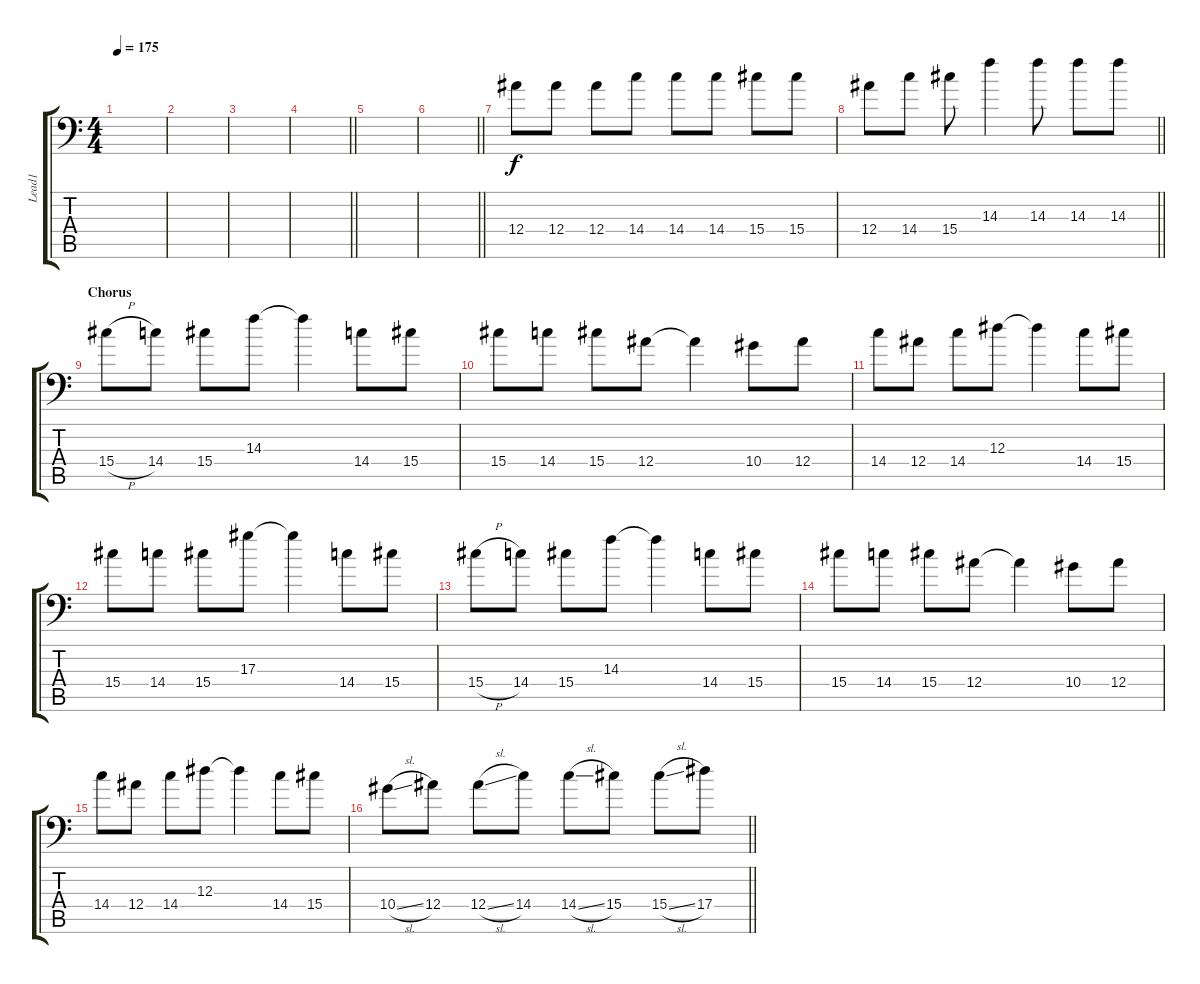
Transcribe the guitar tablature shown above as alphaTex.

\track ("Lead1" "Lead1") {instrument overdrivenguitar}
\staff {score tabs}
\tuning (C4 G3 Eb3 Bb2 F2 Bb1) {hide}
\ts (4 4)
\tempo 175
\clef f4
\ks c
|
|
|
\barLineRight lightlight
|
|
\barLineRight lightlight
|
12.4.8 12.4.8 12.4.8 14.4.8 14.4.8 14.4.8 15.4.8 15.4.8 |
\barLineRight lightlight
12.4.8 14.4.8 15.4.8 14.3.4 14.3.8 14.3.8 14.3.8 |
\section ("" "Chorus")
15.4{h}.8 14.4.8 15.4.8 14.3.8 14.3{t}.4 14.4.8 15.4.8 |
15.4.8 14.4.8 15.4.8 12.4.8 12.4{t}.4 10.4.8 12.4.8 |
14.4.8 12.4.8 14.4.8 12.3.8 12.3{t}.4 14.4.8 15.4.8 |
15.4.8 14.4.8 15.4.8 17.3.8 17.3{t}.4 14.4.8 15.4.8 |
15.4{h}.8 14.4.8 15.4.8 14.3.8 14.3{t}.4 14.4.8 15.4.8 |
15.4.8 14.4.8 15.4.8 12.4.8 12.4{t}.4 10.4.8 12.4.8 |
14.4.8 12.4.8 14.4.8 12.3.8 12.3{t}.4 14.4.8 15.4.8 |
\barLineRight lightlight
10.4{sl}.8 12.4.8 12.4{sl}.8 14.4.8 14.4{sl}.8 15.4.8 15.4{sl}.8 17.4.8
